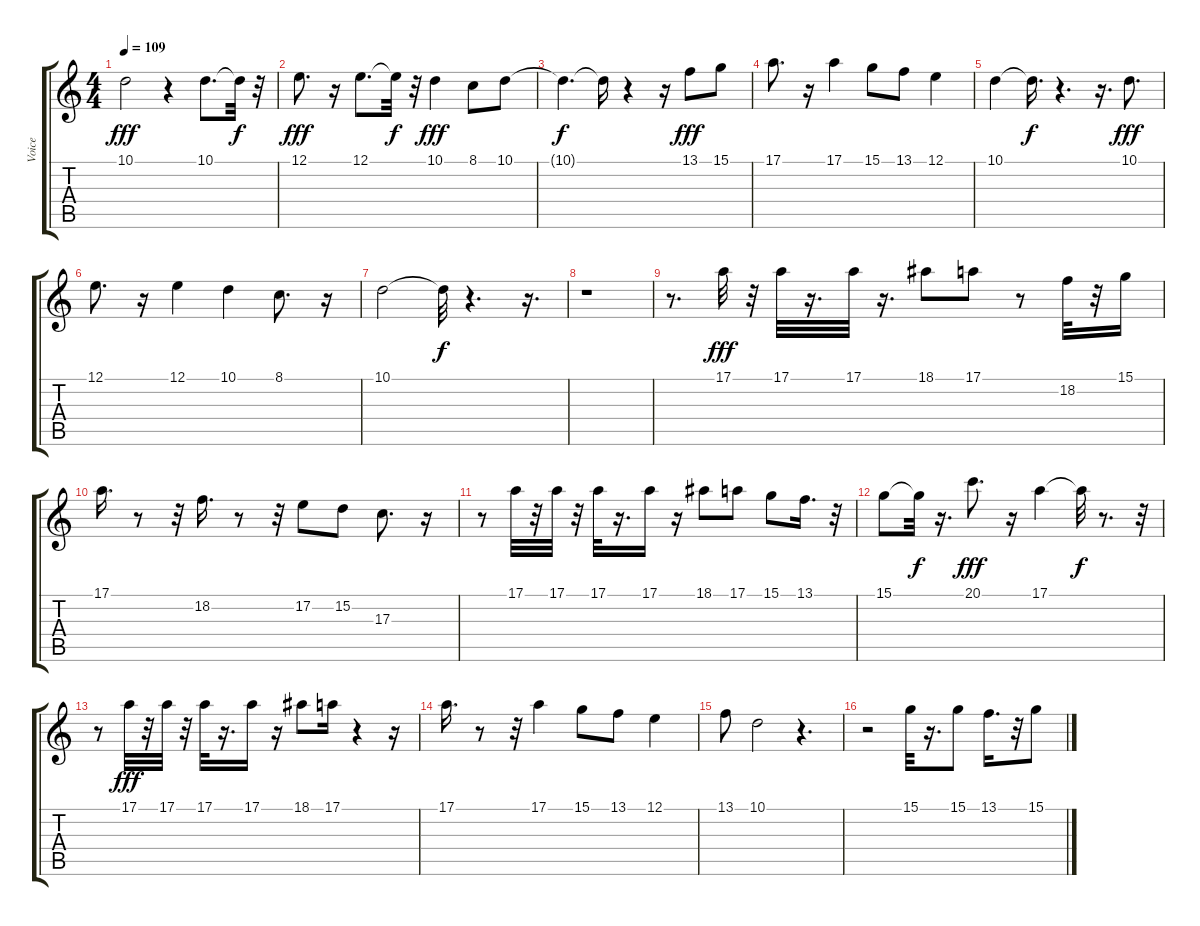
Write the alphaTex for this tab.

\track ("Voice" "Voice") {instrument trumpet}
\staff {score tabs}
\tuning (E4 B3 G3 D3 A2 E2) {hide}
\ts (4 4)
\tempo 109
\clef g2
\ks c
10.1.2{dy fff} r.4 10.1.8{d} 10.1{t}.32{dy f} r.32 |
12.1.8{d dy fff} r.16 12.1.8{d} 12.1{t}.32{dy f} r.32 10.1.4{dy fff} 8.1.8 10.1.8 |
10.1{t}.4{d dy f} 10.1{t}.16 r.4 r.16 13.1.8{dy fff} 15.1.8 |
17.1.8{d} r.16 17.1.4 15.1.8 13.1.8 12.1.4 |
10.1.4 10.1{t}.16{d dy f} r.4{d} r.16{d} 10.1.8{d dy fff} |
12.1.8{d} r.16 12.1.4 10.1.4 8.1.8{d} r.16 |
10.1.2 10.1{t}.32{dy f} r.4{d} r.16{d} |
r.1 |
r.8{d} 17.1.32{dy fff} r.32 17.1.32 r.16{d} 17.1.32 r.16{d} 18.1.8 17.1.8 r.8 18.2.32 r.32 15.1.16 |
17.1.16{d} r.8 r.32 18.2.16{d} r.8 r.32 17.2.8 15.2.8 17.3.8{d} r.16 |
r.8 17.1.32 r.32 17.1.32 r.32 17.1.32 r.16{d} 17.1.16 r.16 18.1.8 17.1.8 15.1.8 13.1.16{d} r.32 |
15.1.8 15.1{t}.32{dy f} r.16{d} 20.1.8{d dy fff} r.16 17.1.4 17.1{t}.32{dy f} r.8{d} r.32 |
r.8 17.1.32{dy fff} r.32 17.1.32 r.32 17.1.32 r.16{d} 17.1.16 r.16 18.1.8 17.1.16 r.4 r.16 |
17.1.16{d} r.8 r.32 17.1.4 15.1.8 13.1.8 12.1.4 |
13.1.8 10.1.2 r.4{d} |
r.2 15.1.32 r.16{d} 15.1.8 13.1.16{d} r.32 15.1.8
